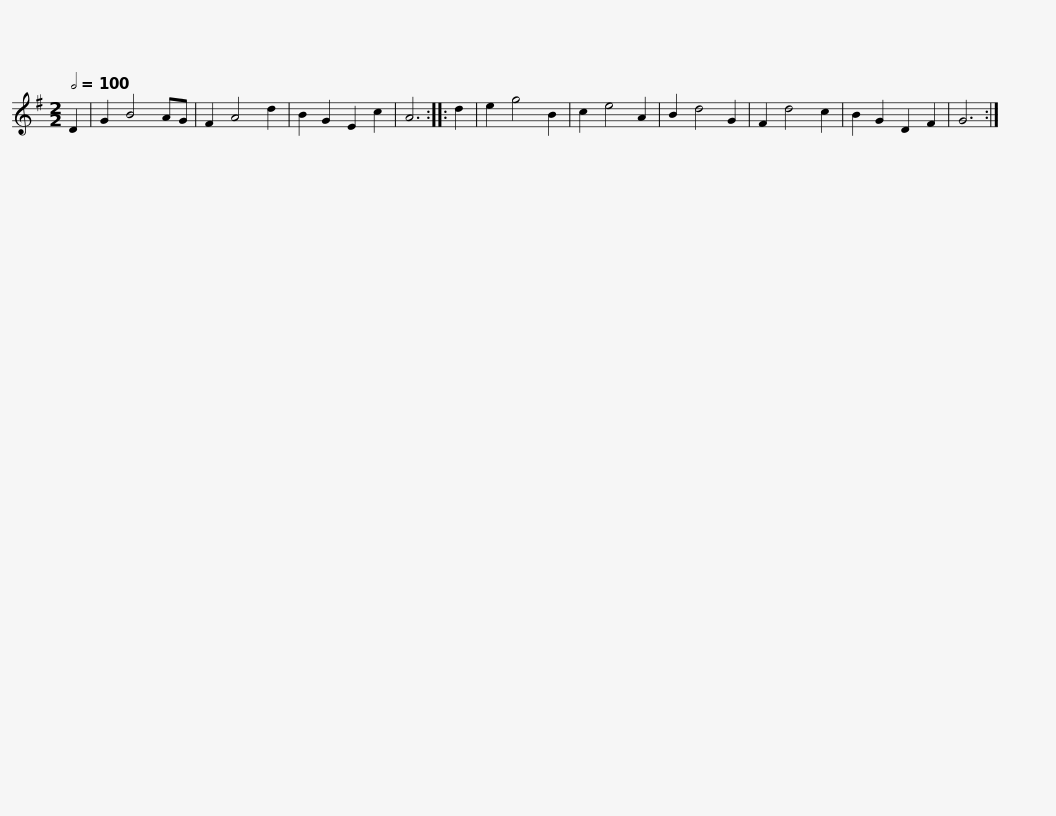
X:1
L:1/8
Q:1/2=100
M:2/2
I:linebreak $
K:G
V:1 treble
V:1
 D2 | G2 B4 AG | F2 A4 d2 | B2 G2 E2 c2 | A6 :: %5
 d2 | e2 g4 B2 | c2 e4 A2 | B2 d4 G2 | F2 d4 c2 | %10
 B2 G2 D2 F2 | G6 :| %12
